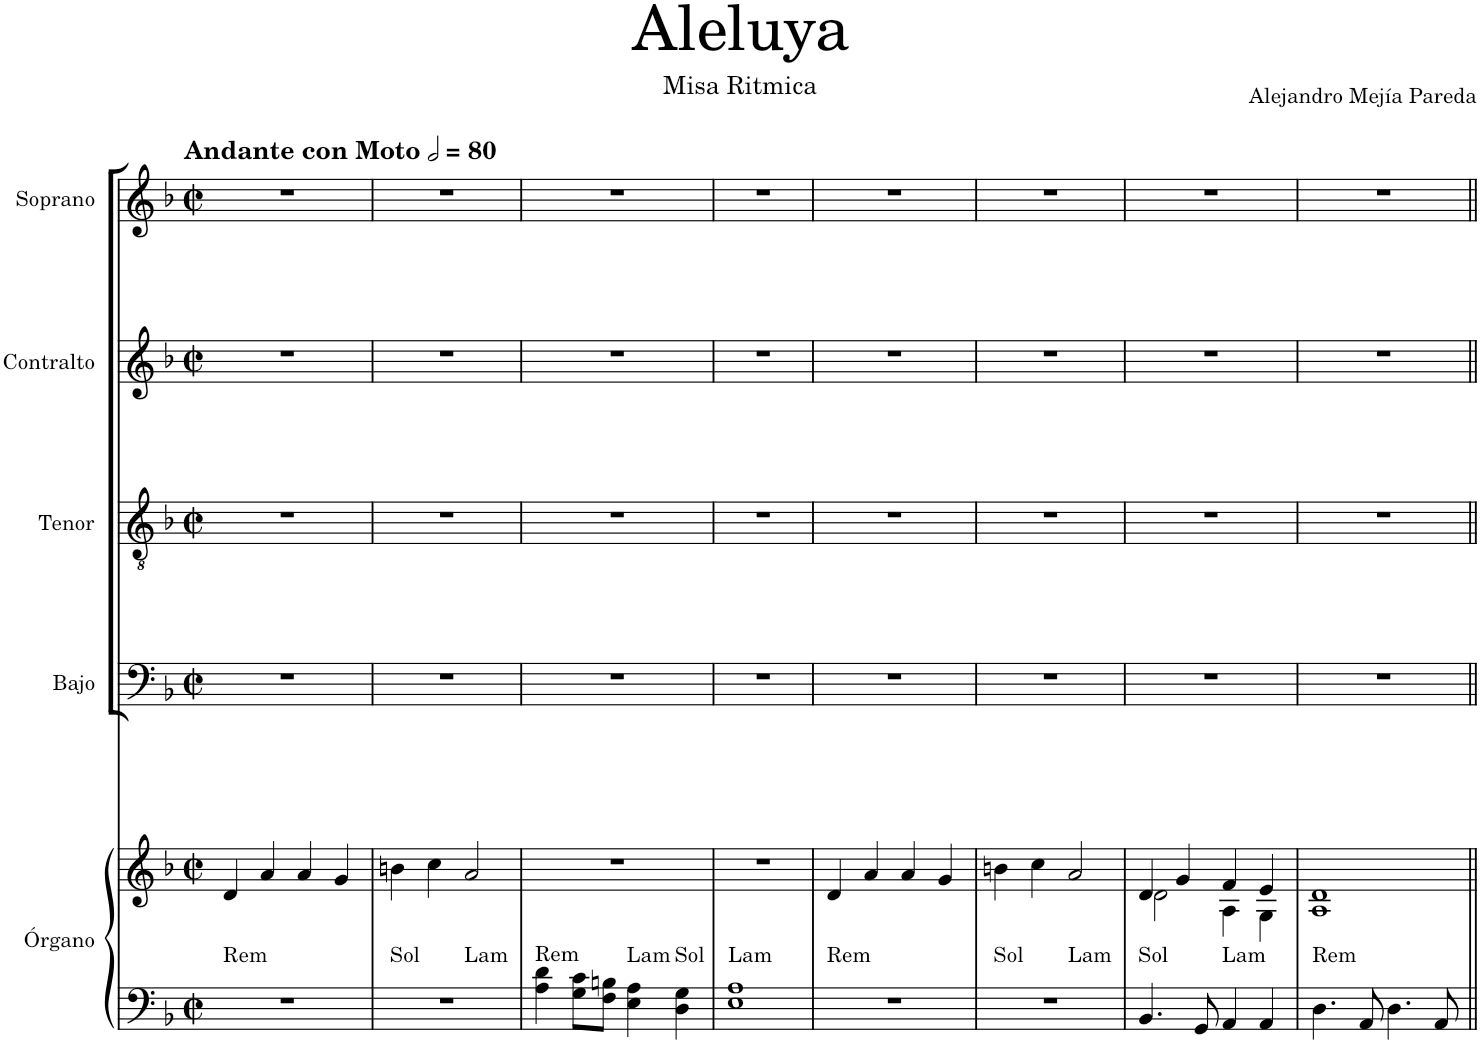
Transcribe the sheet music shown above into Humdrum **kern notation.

**kern	**kern	**harte	**kern	**kern	**kern	**kern
*part5	*part5	*part5	*part4	*part3	*part2	*part1
*staff6	*staff5	*	*staff4	*staff3	*staff2	*staff1
*I"Órgano	*	*	*I"Bajo	*I"Tenor	*I"Contralto	*I"Soprano
*	*	*	*I'B.	*I'T.	*I'C.	*I'S.
*clefF4	*clefG2	*	*clefF4	*clefGv2	*clefG2	*clefG2
*k[b-]	*k[b-]	*	*k[b-]	*k[b-]	*k[b-]	*k[b-]
*M2/2	*M2/2	*	*M2/2	*M2/2	*M2/2	*M2/2
*met(c|)	*met(c|)	*	*met(c|)	*met(c|)	*met(c|)	*met(c|)
*MM160	*MM160	*	*MM160	*MM160	*MM160	*MM160
=1	=1	=1	=1	=1	=1	=1
!	!	!LO:H:kt=Rem	!	!	!	!LO:TX:a:B:t=Andante con Moto
1r	4d/	N	1r	1r	1r	1r
.	4a/	.	.	.	.	.
.	4a/	.	.	.	.	.
.	4g/	.	.	.	.	.
=2	=2	=2	=2	=2	=2	=2
!	!	!LO:H:n=1:kt=Sol	!	!	!	!
!	!	!LO:H:n=2:kt=Lam	!	!	!	!
1r	4bn\	N N	1r	1r	1r	1r
.	4cc\	.	.	.	.	.
.	2a/	.	.	.	.	.
=3	=3	=3	=3	=3	=3	=3
!	!	!LO:H:kt=Rem	!	!	!	!
*	*^	*	*	*	*	*
*	*	*^	*	*	*	*	*
4A\ 4d\	1r	2ryy	2.ryy	N	1r	1r	1r	1r
8G\ 8c\L	.	.	.	.	.	.	.	.
8F\ 8Bn\J	.	.	.	.	.	.	.	.
!	!	!	!	!LO:H:kt=Lam	!	!	!	!
4E\ 4A\	.	2ryy	.	N	.	.	.	.
!	!	!	!	!LO:H:kt=Sol	!	!	!	!
4D\ 4G\	.	.	4ryy	N	.	.	.	.
=4	=4	=4	=4	=4	=4	=4	=4	=4
!	!	!	!	!LO:H:kt=Lam	!	!	!	!
*	*v	*v	*v	*	*	*	*	*
1E 1A	1r	N	1r	1r	1r	1r
=5	=5	=5	=5	=5	=5	=5
!	!	!LO:H:kt=Rem	!	!	!	!
1r	4d/	N	1r	1r	1r	1r
.	4a/	.	.	.	.	.
.	4a/	.	.	.	.	.
.	4g/	.	.	.	.	.
=6	=6	=6	=6	=6	=6	=6
!	!	!LO:H:n=1:kt=Sol	!	!	!	!
!	!	!LO:H:n=2:kt=Lam	!	!	!	!
1r	4bn\	N N	1r	1r	1r	1r
.	4cc\	.	.	.	.	.
.	2a/	.	.	.	.	.
=7	=7	=7	=7	=7	=7	=7
*	*^	*	*	*	*	*
!	!	!	!LO:H:kt=Sol	!	!	!	!
4.BB-/	4d/	2d\	N	1r	1r	1r	1r
.	4g/	.	.	.	.	.	.
8GG/	.	.	.	.	.	.	.
!	!	!	!LO:H:kt=Lam	!	!	!	!
4AA/	4f/	4A\	N	.	.	.	.
4AA/	4e/	4G\	.	.	.	.	.
=8	=8	=8	=8	=8	=8	=8	=8
!	!	!	!LO:H:kt=Rem	!	!	!	!
4.D\	1d	1A	N	1r	1r	1r	1r
8AA/	.	.	.	.	.	.	.
4.D\	.	.	.	.	.	.	.
8AA/	.	.	.	.	.	.	.
*	*v	*v	*	*	*	*	*
=||	=||	=||	=||	=||	=||	=||
*-	*-	*-	*-	*-	*-	*-
